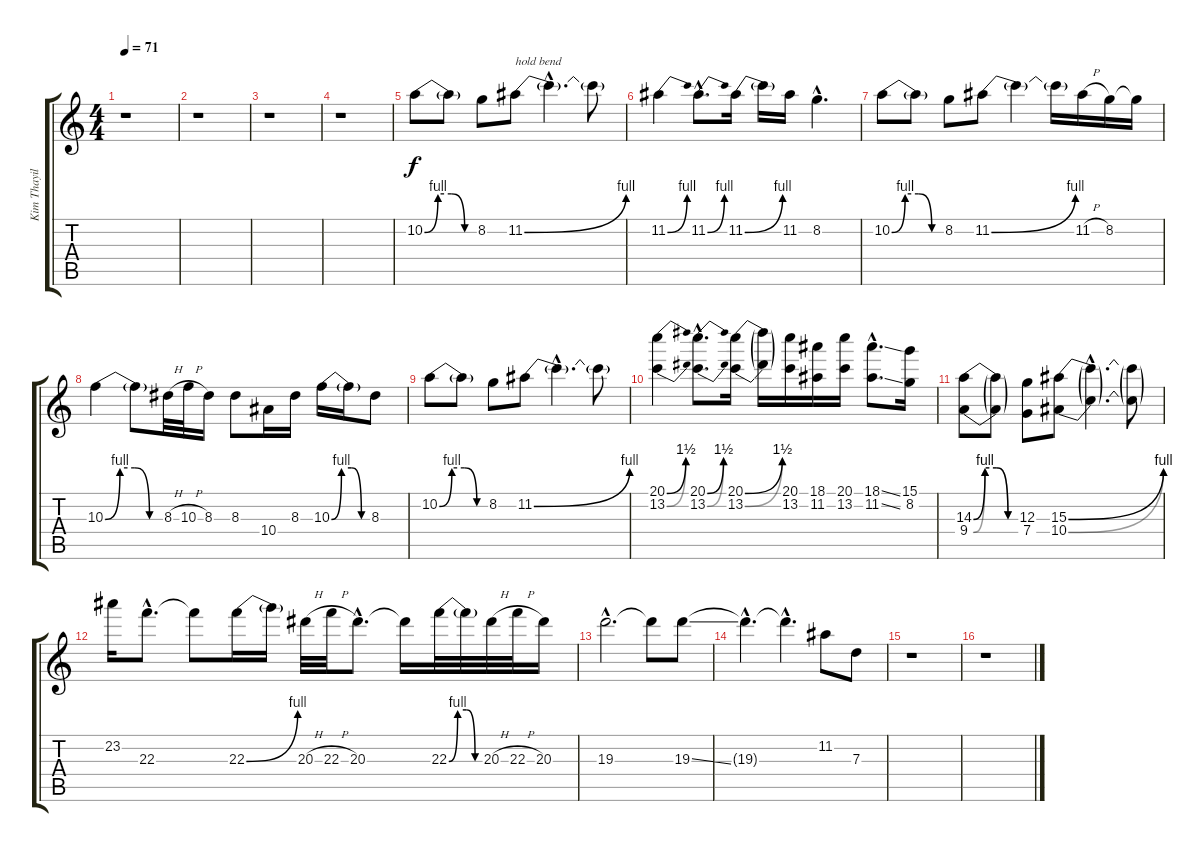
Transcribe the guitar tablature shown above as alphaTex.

\track ("Kim Thayil" "Kim Thayil") {instrument overdrivenguitar}
\staff {score tabs}
\tuning (E4 B3 G3 C3 F2 C2) {hide}
\ts (4 4)
\tempo 71
\clef g2
\ks c
r.1{dy f} |
r.1 |
r.1 |
r.1 |
10.2{be (custom 0 0 15 4 30 4 45 0 60 0)}.8 10.2{t}.8 8.2.8 11.2{be (bend 0 0 60 4)}.8{txt "hold bend"} 11.2{hac t}.4{d} 11.2{t}.8 |
11.2{be (bend 0 0 60 4)}.4 11.2{be (bend 0 0 60 4) hac}.8{d} 11.2{be (bend 0 0 60 4)}.16 11.2{t}.16 11.2.16 8.2{hac}.4{d} |
10.2{be (custom 0 0 15 4 30 4 45 0 60 0)}.8 10.2{t}.8 8.2.8 11.2{be (bend 0 0 60 4)}.8 11.2{t}.4 11.2{t}.16 11.2{h}.16 8.2.16 8.2{t}.16 |
10.3{be (custom 0 0 15 4 30 4 45 0 60 0)}.4 10.3{t}.8 8.3{h}.32 10.3{h}.32 8.3.16 8.3.8 10.4.16 8.3.16 10.3{be (custom 0 0 15 4 30 4 45 0 60 0)}.16 10.3{t}.16 8.3.8 |
10.2{be (custom 0 0 15 4 30 4 45 0 60 0)}.8 10.2{t}.8 8.2.8 11.2{be (bend 0 0 60 4)}.8 11.2{hac t}.4{d} 11.2{t}.8 |
(20.1{be (bend 0 0 60 6)} 13.2{be (bend 0 0 60 6)}).4 (20.1{be (bend 0 0 60 6) hac} 13.2{be (bend 0 0 60 6) hac}).8{d} (20.1{be (bend 0 0 60 6)} 13.2{be (bend 0 0 60 6)}).16 (20.1{t} 13.2{t}).16 (20.1 13.2).16 (18.1 11.2).16 (20.1 13.2).16 (18.1{ss hac} 11.2{ss hac}).8{d} (15.1 8.2).16 |
(14.3{be (custom 0 0 15 4 30 4 45 0 60 0)} 9.4{be (custom 0 0 15 4 30 4 45 0 60 0)}).8 (14.3{t} 9.4{t}).8 (12.3 7.4).8 (15.3{be (bend 0 0 60 4)} 10.4{be (bend 0 0 60 4)}).8 (15.3{hac t} 10.4{hac t}).4{d} (15.3{t} 10.4{t}).8 |
23.2.16 22.3{hac}.8{d} 22.3{t}.8 22.3{be (bend 0 0 60 4)}.16 22.3{t}.16 20.3{h}.32 22.3{h}.32 20.3{hac}.8{d} 20.3{t}.16 22.3{be (custom 0 0 15 4 30 4 45 0 60 0)}.32 22.3{t}.32 20.3{h}.32 22.3{h}.32 20.3.16 |
19.3{hac}.2{d} 19.3{t}.8 19.3{ss}.8 |
19.3{hac t}.4{d} 19.3{hac t}.4{d} 11.2.8 7.3.8 |
r.1 |
r.1
